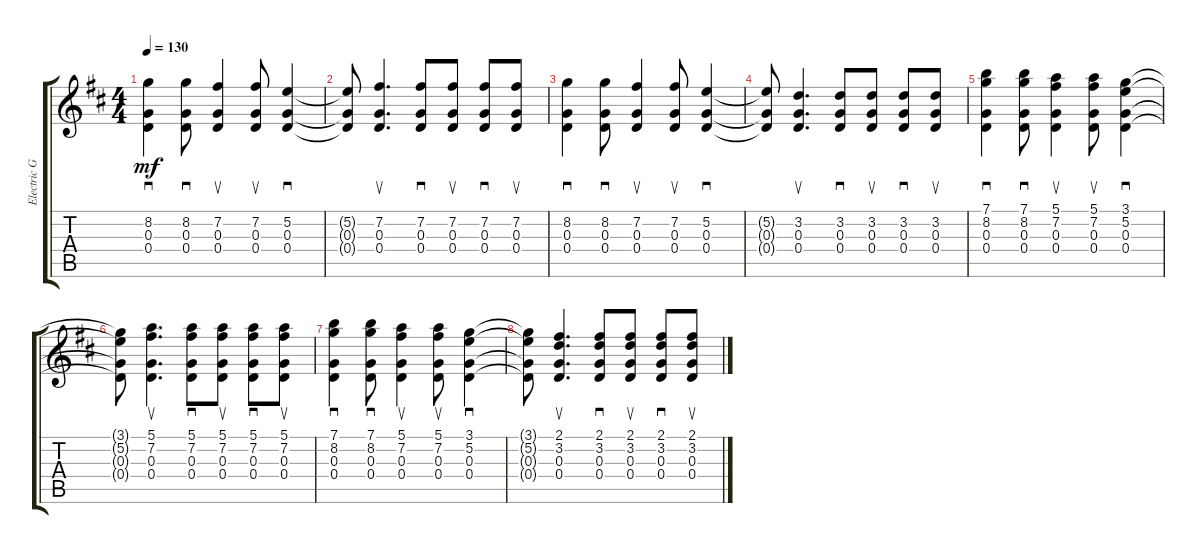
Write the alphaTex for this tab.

\track ("Electric Guitar" "Electric G") {instrument electricguitarclean}
\staff {score tabs}
\tuning (E4 B3 G3 D3 A2 E2) {hide}
\ts (4 4)
\tempo 130
\clef g2
\ks d
(8.2 0.3 0.4).4{sd dy mf instrument electricguitarclean} (8.2 0.3 0.4).8{sd} (7.2 0.3 0.4).4{su} (7.2 0.3 0.4).8{su} (5.2 0.3 0.4).4{sd} |
(5.2{t} 0.3{t} 0.4{t}).8 (7.2 0.3 0.4).4{d su} (7.2 0.3 0.4).8{sd} (7.2 0.3 0.4).8{su} (7.2 0.3 0.4).8{sd} (7.2 0.3 0.4).8{su} |
(8.2 0.3 0.4).4{sd} (8.2 0.3 0.4).8{sd} (7.2 0.3 0.4).4{su} (7.2 0.3 0.4).8{su} (5.2 0.3 0.4).4{sd} |
(5.2{t} 0.3{t} 0.4{t}).8 (3.2 0.3 0.4).4{d su} (3.2 0.3 0.4).8{sd} (3.2 0.3 0.4).8{su} (3.2 0.3 0.4).8{sd} (3.2 0.3 0.4).8{su} |
(7.1 8.2 0.3 0.4).4{sd} (7.1 8.2 0.3 0.4).8{sd} (5.1 7.2 0.3 0.4).4{su} (5.1 7.2 0.3 0.4).8{su} (3.1 5.2 0.3 0.4).4{sd} |
(3.1{t} 5.2{t} 0.3{t} 0.4{t}).8 (5.1 7.2 0.3 0.4).4{d su} (5.1 7.2 0.3 0.4).8{sd} (5.1 7.2 0.3 0.4).8{su} (5.1 7.2 0.3 0.4).8{sd} (5.1 7.2 0.3 0.4).8{su} |
(7.1 8.2 0.3 0.4).4{sd} (7.1 8.2 0.3 0.4).8{sd} (5.1 7.2 0.3 0.4).4{su} (5.1 7.2 0.3 0.4).8{su} (3.1 5.2 0.3 0.4).4{sd} |
(3.1{t} 5.2{t} 0.3{t} 0.4{t}).8 (2.1 3.2 0.3 0.4).4{d su} (2.1 3.2 0.3 0.4).8{sd} (2.1 3.2 0.3 0.4).8{su} (2.1 3.2 0.3 0.4).8{sd} (2.1 3.2 0.3 0.4).8{su}
